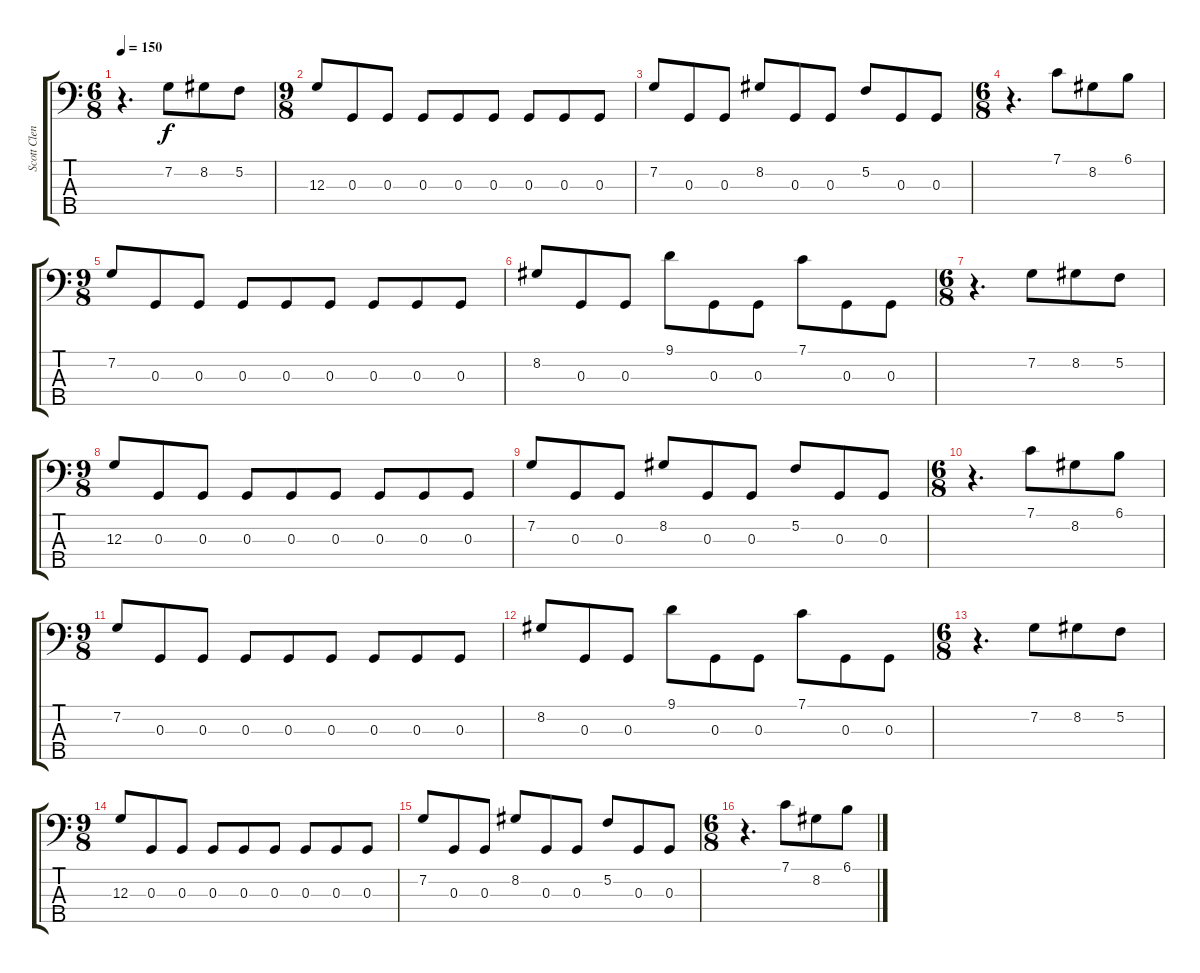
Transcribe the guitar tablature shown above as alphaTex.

\track ("Scott Clendenin " "Scott Clen") {instrument electricbasspick}
\staff {score tabs}
\tuning (F2 C2 G1 D1 A0) {hide}
\ts (6 8)
\tempo 150
\clef f4
\ks c
r.4{d dy f} 7.2.8 8.2.8 5.2.8 |
\ts (9 8)
12.3.8 0.3.8 0.3.8 0.3.8 0.3.8 0.3.8 0.3.8 0.3.8 0.3.8 |
7.2.8 0.3.8 0.3.8 8.2.8 0.3.8 0.3.8 5.2.8 0.3.8 0.3.8 |
\ts (6 8)
r.4{d} 7.1.8 8.2.8 6.1.8 |
\ts (9 8)
7.2.8 0.3.8 0.3.8 0.3.8 0.3.8 0.3.8 0.3.8 0.3.8 0.3.8 |
8.2.8 0.3.8 0.3.8 9.1.8 0.3.8 0.3.8 7.1.8 0.3.8 0.3.8 |
\ts (6 8)
r.4{d} 7.2.8 8.2.8 5.2.8 |
\ts (9 8)
12.3.8 0.3.8 0.3.8 0.3.8 0.3.8 0.3.8 0.3.8 0.3.8 0.3.8 |
7.2.8 0.3.8 0.3.8 8.2.8 0.3.8 0.3.8 5.2.8 0.3.8 0.3.8 |
\ts (6 8)
r.4{d} 7.1.8 8.2.8 6.1.8 |
\ts (9 8)
7.2.8 0.3.8 0.3.8 0.3.8 0.3.8 0.3.8 0.3.8 0.3.8 0.3.8 |
8.2.8 0.3.8 0.3.8 9.1.8 0.3.8 0.3.8 7.1.8 0.3.8 0.3.8 |
\ts (6 8)
r.4{d} 7.2.8 8.2.8 5.2.8 |
\ts (9 8)
12.3.8 0.3.8 0.3.8 0.3.8 0.3.8 0.3.8 0.3.8 0.3.8 0.3.8 |
7.2.8 0.3.8 0.3.8 8.2.8 0.3.8 0.3.8 5.2.8 0.3.8 0.3.8 |
\ts (6 8)
r.4{d} 7.1.8 8.2.8 6.1.8
